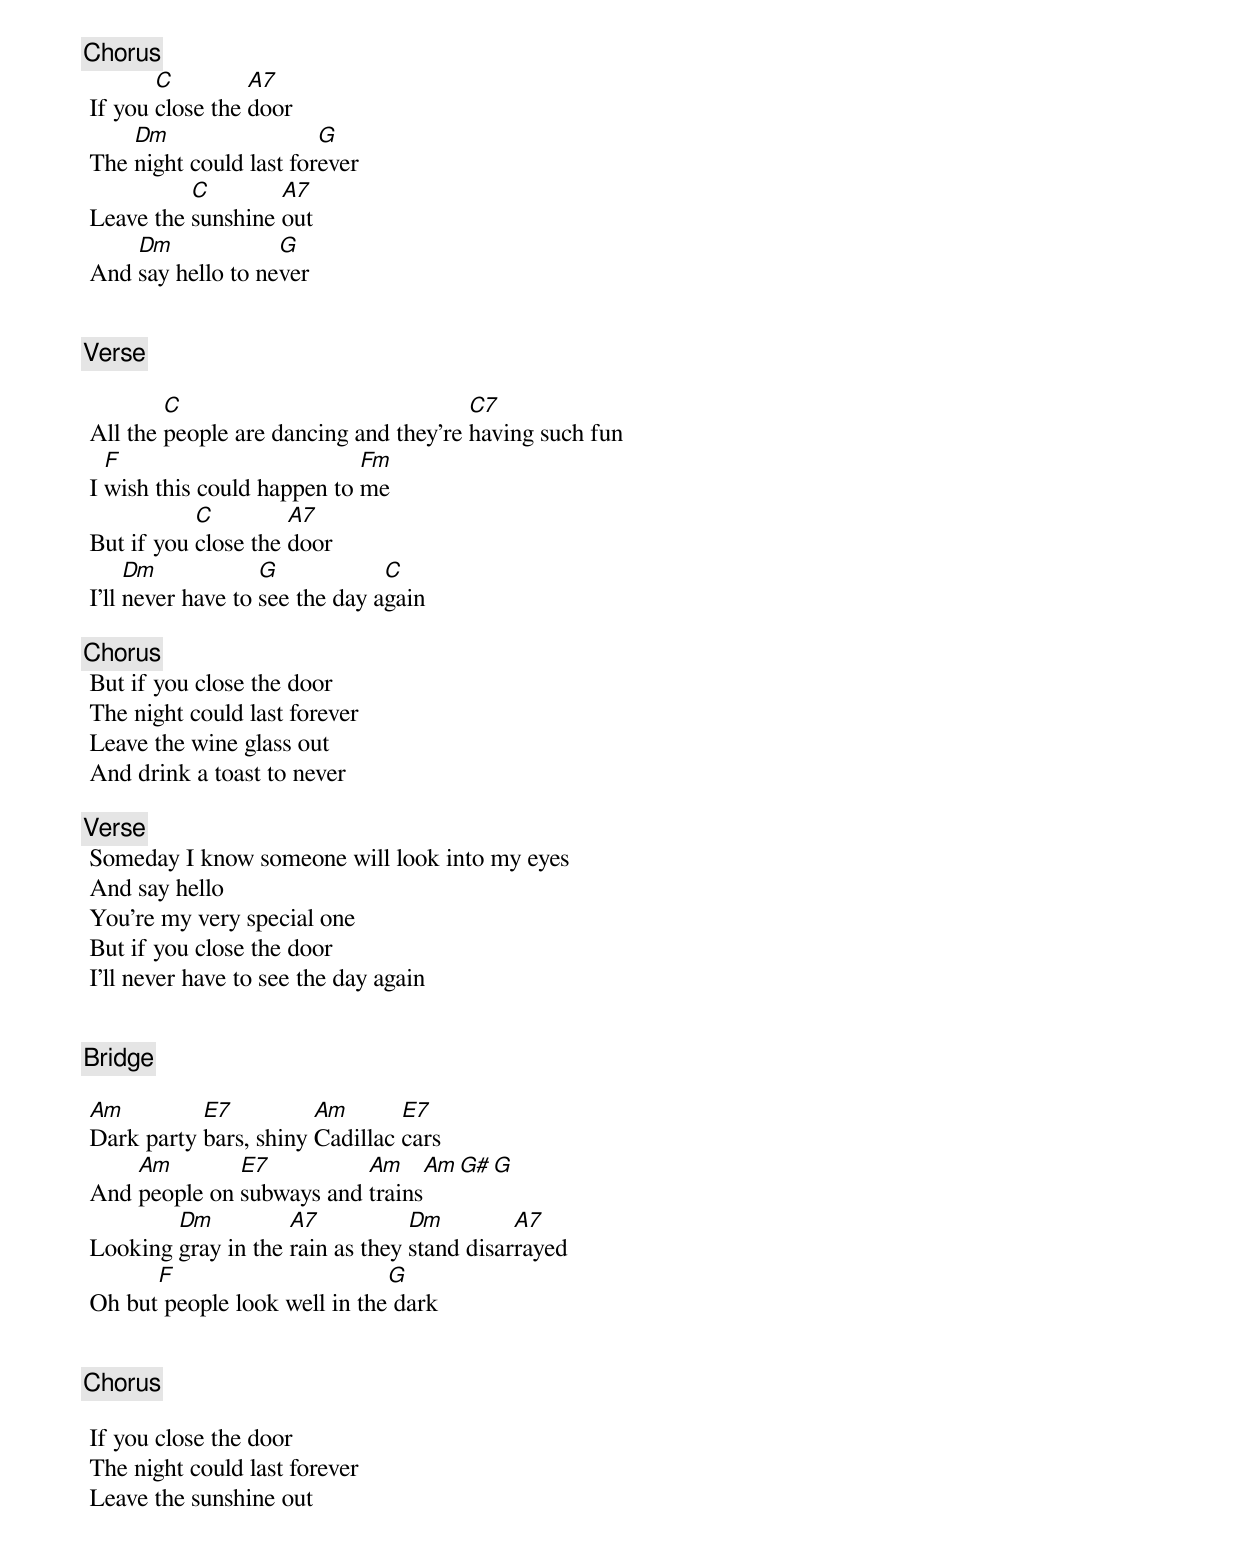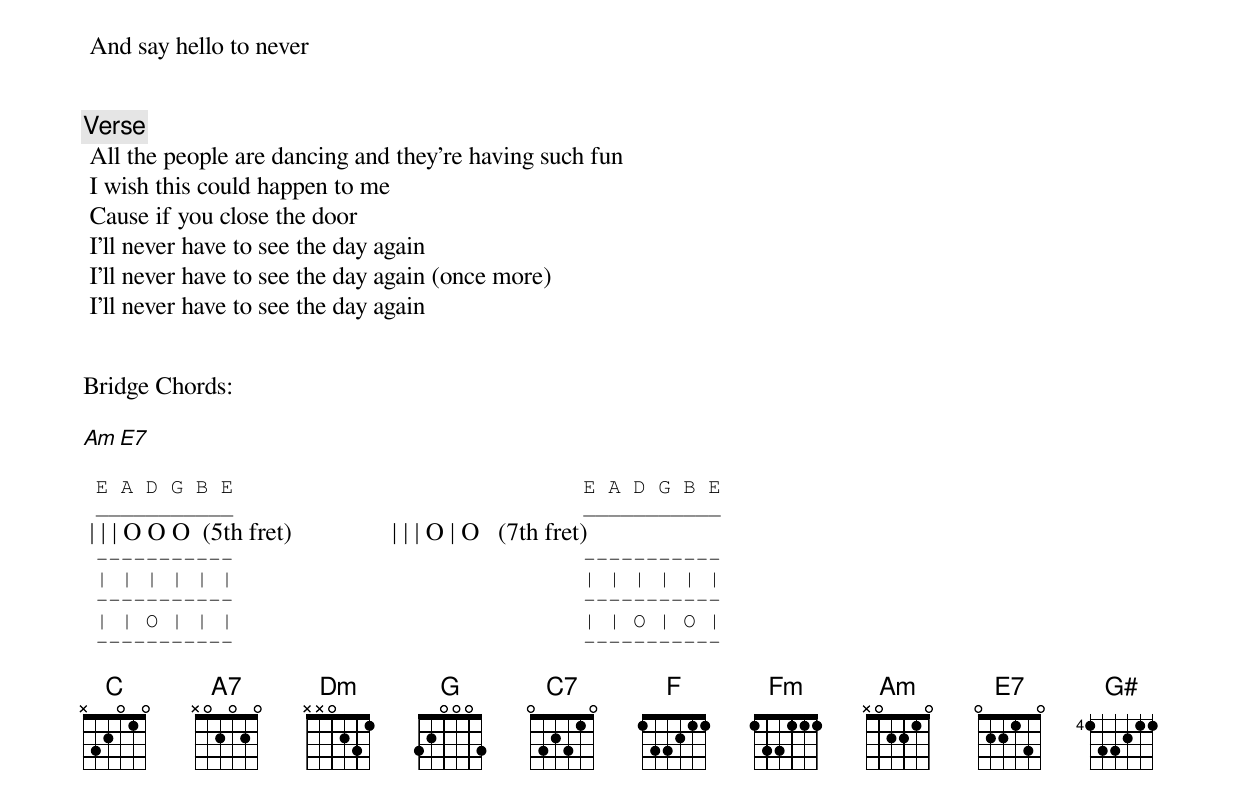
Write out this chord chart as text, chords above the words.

[Chorus]
        C         A7
 If you close the door
     Dm                  G
 The night could last forever
           C        A7
 Leave the sunshine out
     Dm             G
 And say hello to never


[Verse]

         C                              C7
 All the people are dancing and they're having such fun
   F                         Fm
 I wish this could happen to me
            C         A7
 But if you close the door
      Dm            G            C
 I'll never have to see the day again

[Chorus]
 But if you close the door
 The night could last forever
 Leave the wine glass out
 And drink a toast to never

[Verse]
 Someday I know someone will look into my eyes
 And say hello
 You're my very special one
 But if you close the door
 I'll never have to see the day again


[Bridge]

 Am         E7          Am       E7
 Dark party bars, shiny Cadillac cars
     Am        E7          Am        Am G# G
 And people on subways and trains
         Dm          A7           Dm         A7
 Looking gray in the rain as they stand disarrayed
       F                       G
 Oh but people look well in the dark


 [Chorus]

 If you close the door
 The night could last forever
 Leave the sunshine out
 And say hello to never


[Verse]
 All the people are dancing and they're having such fun
 I wish this could happen to me
 Cause if you close the door
 I'll never have to see the day again
 I'll never have to see the day again (once more)
 I'll never have to see the day again


Bridge Chords:

    Am                                      E7

 E A D G B E                            E A D G B E
 ___________                            ___________
 | | | O O O  (5th fret)                | | | O | O   (7th fret)
 -----------                            -----------
 | | | | | |                            | | | | | |
 -----------                            -----------
 | | O | | |                            | | O | O |
 -----------                            -----------
